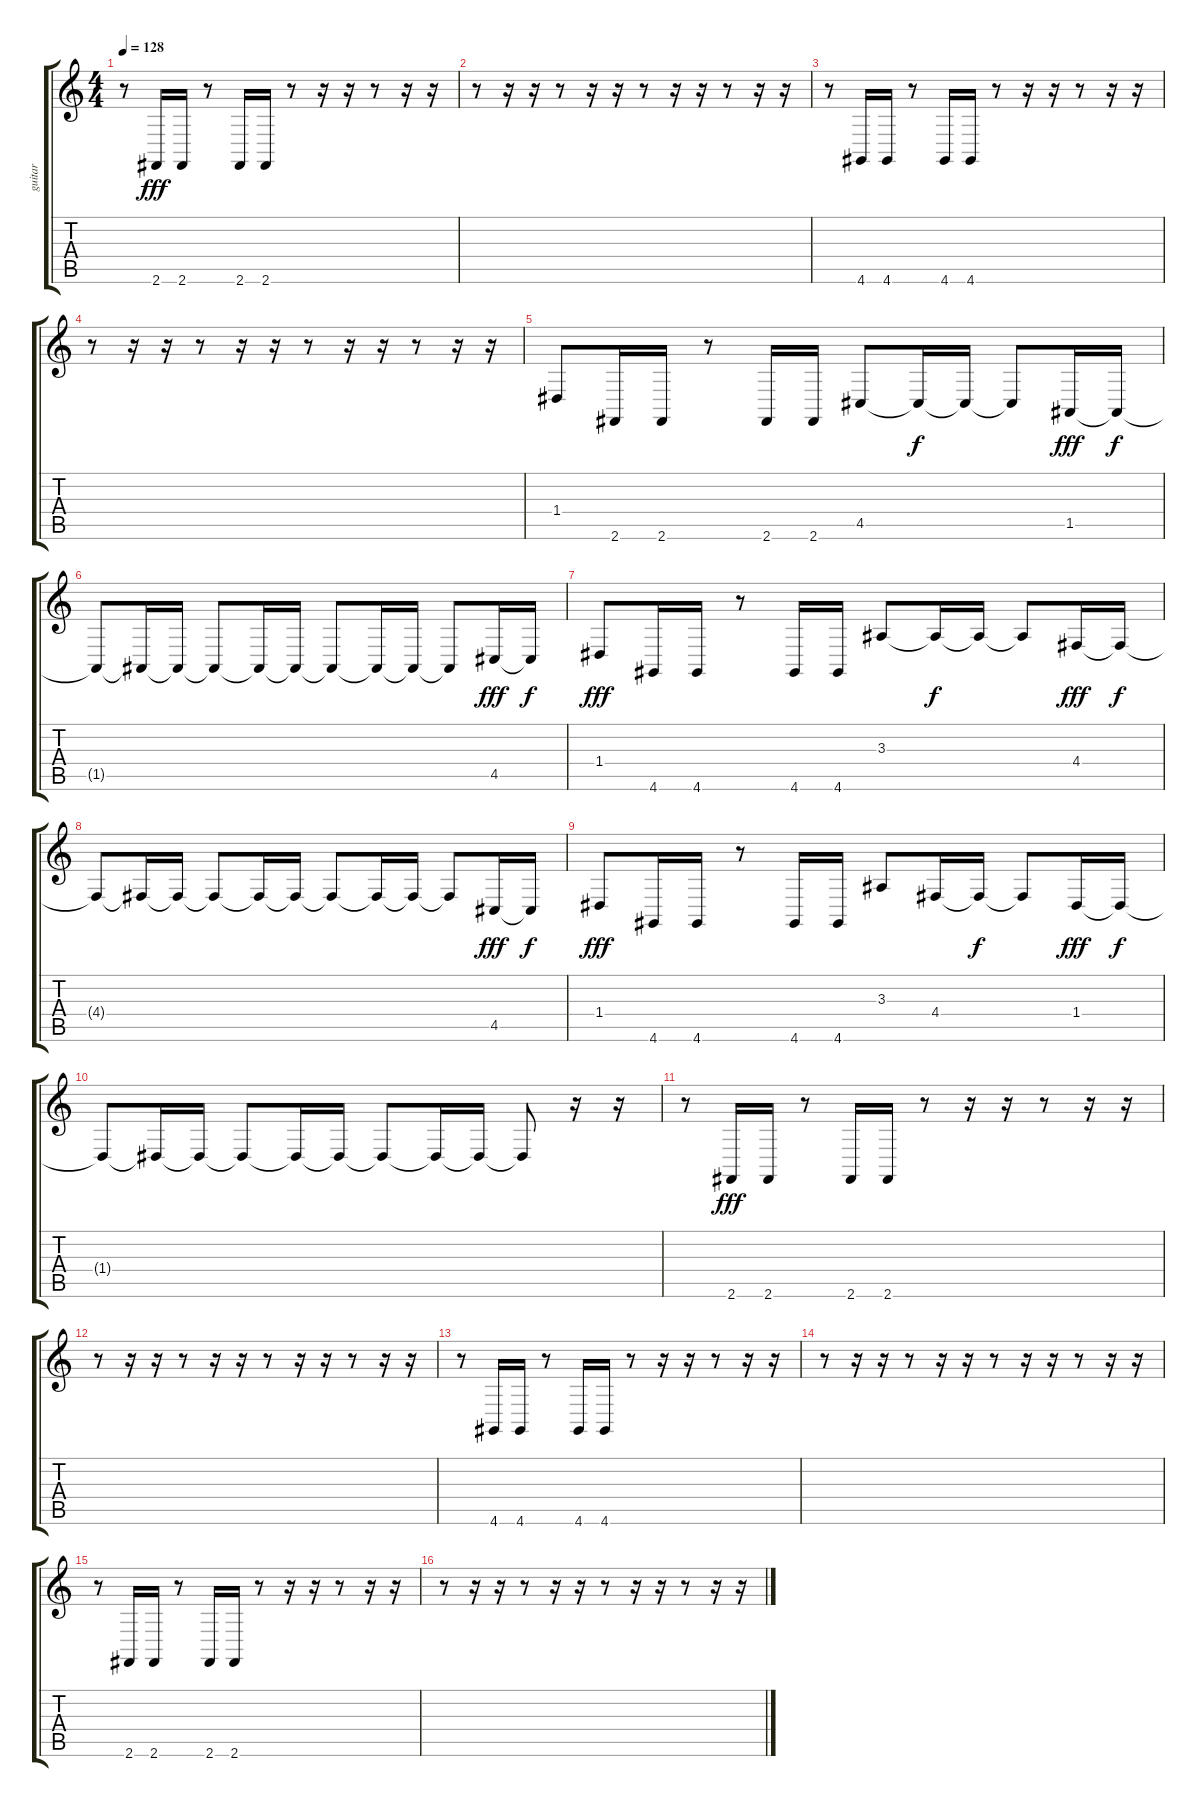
\track ("guitar" "guitar") {instrument lead1square}
\staff {score tabs}
\tuning (E4 B3 G3 D3 A2 E2) {hide}
\ts (4 4)
\tempo 128
\clef g2
\ks c
r.8{dy fff} 2.6.16 2.6.16 r.8 2.6.16 2.6.16 r.8 r.16 r.16 r.8 r.16 r.16 |
r.8 r.16 r.16 r.8 r.16 r.16 r.8 r.16 r.16 r.8 r.16 r.16 |
r.8 4.6.16 4.6.16 r.8 4.6.16 4.6.16 r.8 r.16 r.16 r.8 r.16 r.16 |
r.8 r.16 r.16 r.8 r.16 r.16 r.8 r.16 r.16 r.8 r.16 r.16 |
1.4.8 2.6.16 2.6.16 r.8 2.6.16 2.6.16 4.5.8 4.5{t}.16{dy f} 4.5{t}.16 4.5{t}.8 1.5.16{dy fff} 1.5{t}.16{dy f} |
1.5{t}.8 1.5{t}.16 1.5{t}.16 1.5{t}.8 1.5{t}.16 1.5{t}.16 1.5{t}.8 1.5{t}.16 1.5{t}.16 1.5{t}.8 4.5.16{dy fff} 4.5{t}.16{dy f} |
1.4.8{dy fff} 4.6.16 4.6.16 r.8 4.6.16 4.6.16 3.3.8 3.3{t}.16{dy f} 3.3{t}.16 3.3{t}.8 4.4.16{dy fff} 4.4{t}.16{dy f} |
4.4{t}.8 4.4{t}.16 4.4{t}.16 4.4{t}.8 4.4{t}.16 4.4{t}.16 4.4{t}.8 4.4{t}.16 4.4{t}.16 4.4{t}.8 4.5.16{dy fff} 4.5{t}.16{dy f} |
1.4.8{dy fff} 4.6.16 4.6.16 r.8 4.6.16 4.6.16 3.3.8 4.4.16 4.4{t}.16{dy f} 4.4{t}.8 1.4.16{dy fff} 1.4{t}.16{dy f} |
1.4{t}.8 1.4{t}.16 1.4{t}.16 1.4{t}.8 1.4{t}.16 1.4{t}.16 1.4{t}.8 1.4{t}.16 1.4{t}.16 1.4{t}.8 r.16 r.16 |
r.8 2.6.16{dy fff} 2.6.16 r.8 2.6.16 2.6.16 r.8 r.16 r.16 r.8 r.16 r.16 |
r.8 r.16 r.16 r.8 r.16 r.16 r.8 r.16 r.16 r.8 r.16 r.16 |
r.8 4.6.16 4.6.16 r.8 4.6.16 4.6.16 r.8 r.16 r.16 r.8 r.16 r.16 |
r.8 r.16 r.16 r.8 r.16 r.16 r.8 r.16 r.16 r.8 r.16 r.16 |
r.8 2.6.16 2.6.16 r.8 2.6.16 2.6.16 r.8 r.16 r.16 r.8 r.16 r.16 |
r.8 r.16 r.16 r.8 r.16 r.16 r.8 r.16 r.16 r.8 r.16 r.16
